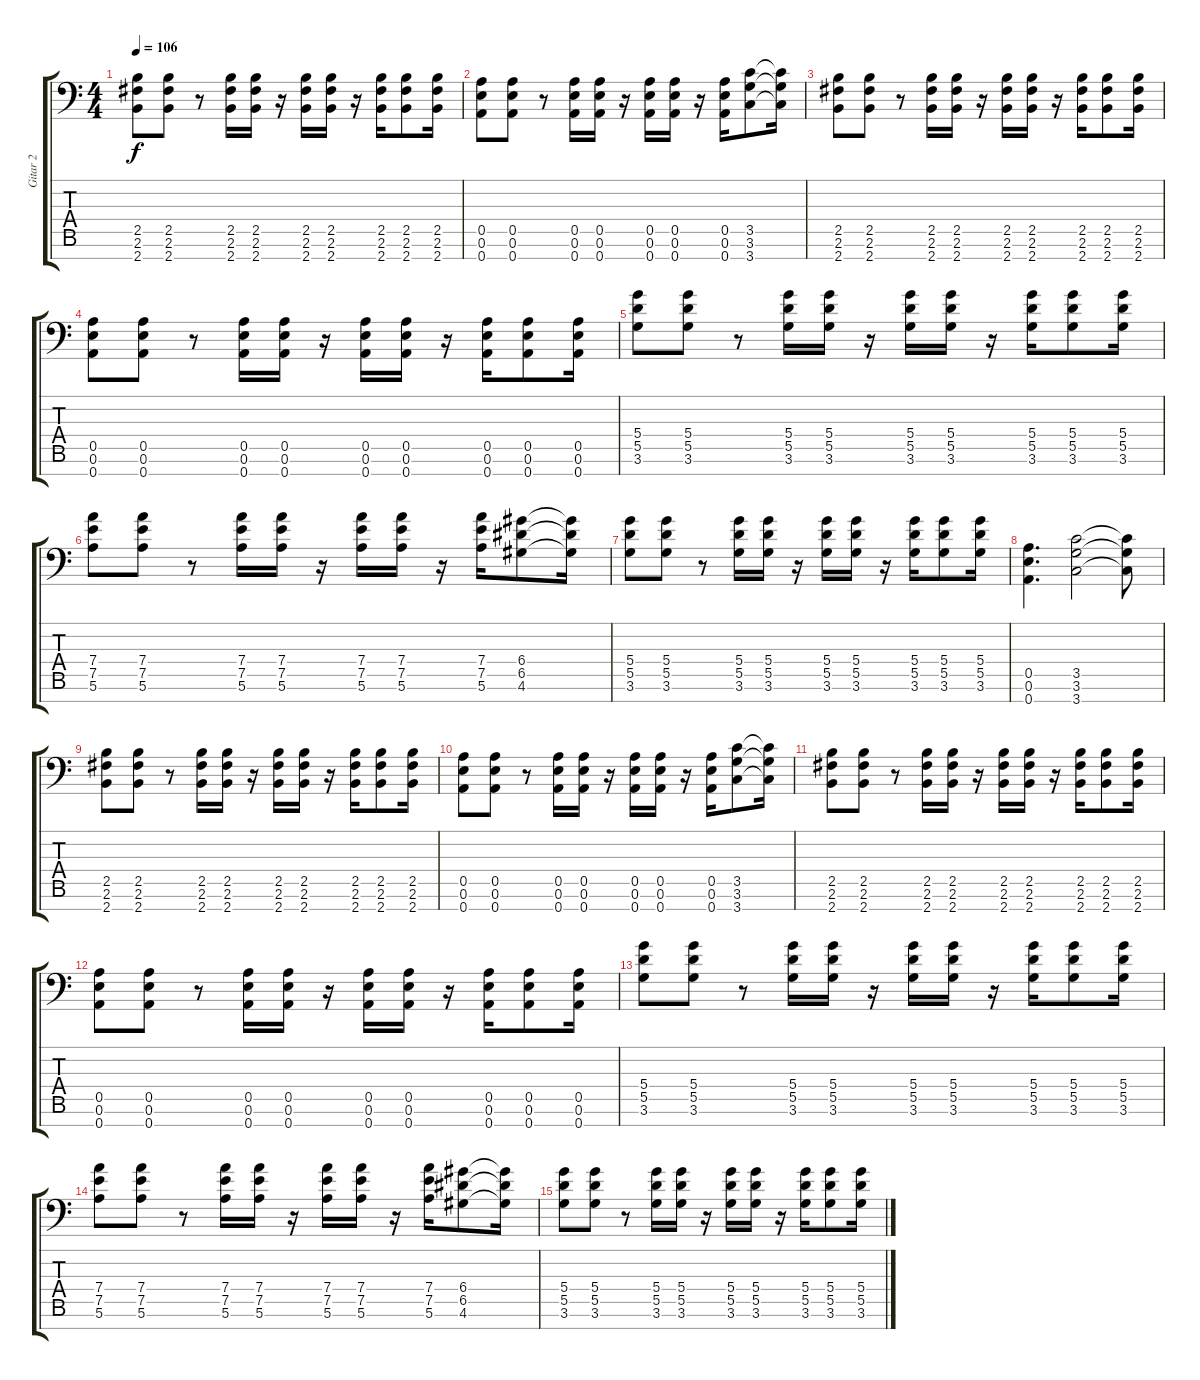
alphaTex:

\track ("Gitar 2" "Gitar 2") {instrument distortionguitar}
\staff {score tabs}
\tuning (E4 B3 G3 D3 A2 E2 A1) {hide}
\ts (4 4)
\tempo 106
\clef f4
\ks c
(2.5 2.6 2.7).8{dy f} (2.5 2.6 2.7).8 r.8 (2.5 2.6 2.7).16 (2.5 2.6 2.7).16 r.16 (2.5 2.6 2.7).16 (2.5 2.6 2.7).16 r.16 (2.5 2.6 2.7).16 (2.5 2.6 2.7).8 (2.5 2.6 2.7).16 |
(0.5 0.6 0.7).8 (0.5 0.6 0.7).8 r.8 (0.5 0.6 0.7).16 (0.5 0.6 0.7).16 r.16 (0.5 0.6 0.7).16 (0.5 0.6 0.7).16 r.16 (0.5 0.6 0.7).16 (3.5 3.6 3.7).8 (3.5{t} 3.6{t} 3.7{t}).16 |
(2.5 2.6 2.7).8 (2.5 2.6 2.7).8 r.8 (2.5 2.6 2.7).16 (2.5 2.6 2.7).16 r.16 (2.5 2.6 2.7).16 (2.5 2.6 2.7).16 r.16 (2.5 2.6 2.7).16 (2.5 2.6 2.7).8 (2.5 2.6 2.7).16 |
(0.5 0.6 0.7).8 (0.5 0.6 0.7).8 r.8 (0.5 0.6 0.7).16 (0.5 0.6 0.7).16 r.16 (0.5 0.6 0.7).16 (0.5 0.6 0.7).16 r.16 (0.5 0.6 0.7).16 (0.5 0.6 0.7).8 (0.5 0.6 0.7).16 |
(5.4 5.5 3.6).8 (5.4 5.5 3.6).8 r.8 (5.4 5.5 3.6).16 (5.4 5.5 3.6).16 r.16 (5.4 5.5 3.6).16 (5.4 5.5 3.6).16 r.16 (5.4 5.5 3.6).16 (5.4 5.5 3.6).8 (5.4 5.5 3.6).16 |
(7.4 7.5 5.6).8 (7.4 7.5 5.6).8 r.8 (7.4 7.5 5.6).16 (7.4 7.5 5.6).16 r.16 (7.4 7.5 5.6).16 (7.4 7.5 5.6).16 r.16 (7.4 7.5 5.6).16 (6.4 6.5 4.6).8 (6.4{t} 6.5{t} 4.6{t}).16 |
(5.4 5.5 3.6).8 (5.4 5.5 3.6).8 r.8 (5.4 5.5 3.6).16 (5.4 5.5 3.6).16 r.16 (5.4 5.5 3.6).16 (5.4 5.5 3.6).16 r.16 (5.4 5.5 3.6).16 (5.4 5.5 3.6).8 (5.4 5.5 3.6).16 |
(0.5 0.6 0.7).4{d} (3.5 3.6 3.7).2 (3.5{t} 3.6{t} 3.7{t}).8 |
(2.5 2.6 2.7).8 (2.5 2.6 2.7).8 r.8 (2.5 2.6 2.7).16 (2.5 2.6 2.7).16 r.16 (2.5 2.6 2.7).16 (2.5 2.6 2.7).16 r.16 (2.5 2.6 2.7).16 (2.5 2.6 2.7).8 (2.5 2.6 2.7).16 |
(0.5 0.6 0.7).8 (0.5 0.6 0.7).8 r.8 (0.5 0.6 0.7).16 (0.5 0.6 0.7).16 r.16 (0.5 0.6 0.7).16 (0.5 0.6 0.7).16 r.16 (0.5 0.6 0.7).16 (3.5 3.6 3.7).8 (3.5{t} 3.6{t} 3.7{t}).16 |
(2.5 2.6 2.7).8 (2.5 2.6 2.7).8 r.8 (2.5 2.6 2.7).16 (2.5 2.6 2.7).16 r.16 (2.5 2.6 2.7).16 (2.5 2.6 2.7).16 r.16 (2.5 2.6 2.7).16 (2.5 2.6 2.7).8 (2.5 2.6 2.7).16 |
(0.5 0.6 0.7).8 (0.5 0.6 0.7).8 r.8 (0.5 0.6 0.7).16 (0.5 0.6 0.7).16 r.16 (0.5 0.6 0.7).16 (0.5 0.6 0.7).16 r.16 (0.5 0.6 0.7).16 (0.5 0.6 0.7).8 (0.5 0.6 0.7).16 |
(5.4 5.5 3.6).8 (5.4 5.5 3.6).8 r.8 (5.4 5.5 3.6).16 (5.4 5.5 3.6).16 r.16 (5.4 5.5 3.6).16 (5.4 5.5 3.6).16 r.16 (5.4 5.5 3.6).16 (5.4 5.5 3.6).8 (5.4 5.5 3.6).16 |
(7.4 7.5 5.6).8 (7.4 7.5 5.6).8 r.8 (7.4 7.5 5.6).16 (7.4 7.5 5.6).16 r.16 (7.4 7.5 5.6).16 (7.4 7.5 5.6).16 r.16 (7.4 7.5 5.6).16 (6.4 6.5 4.6).8 (6.4{t} 6.5{t} 4.6{t}).16 |
(5.4 5.5 3.6).8 (5.4 5.5 3.6).8 r.8 (5.4 5.5 3.6).16 (5.4 5.5 3.6).16 r.16 (5.4 5.5 3.6).16 (5.4 5.5 3.6).16 r.16 (5.4 5.5 3.6).16 (5.4 5.5 3.6).8 (5.4 5.5 3.6).16
